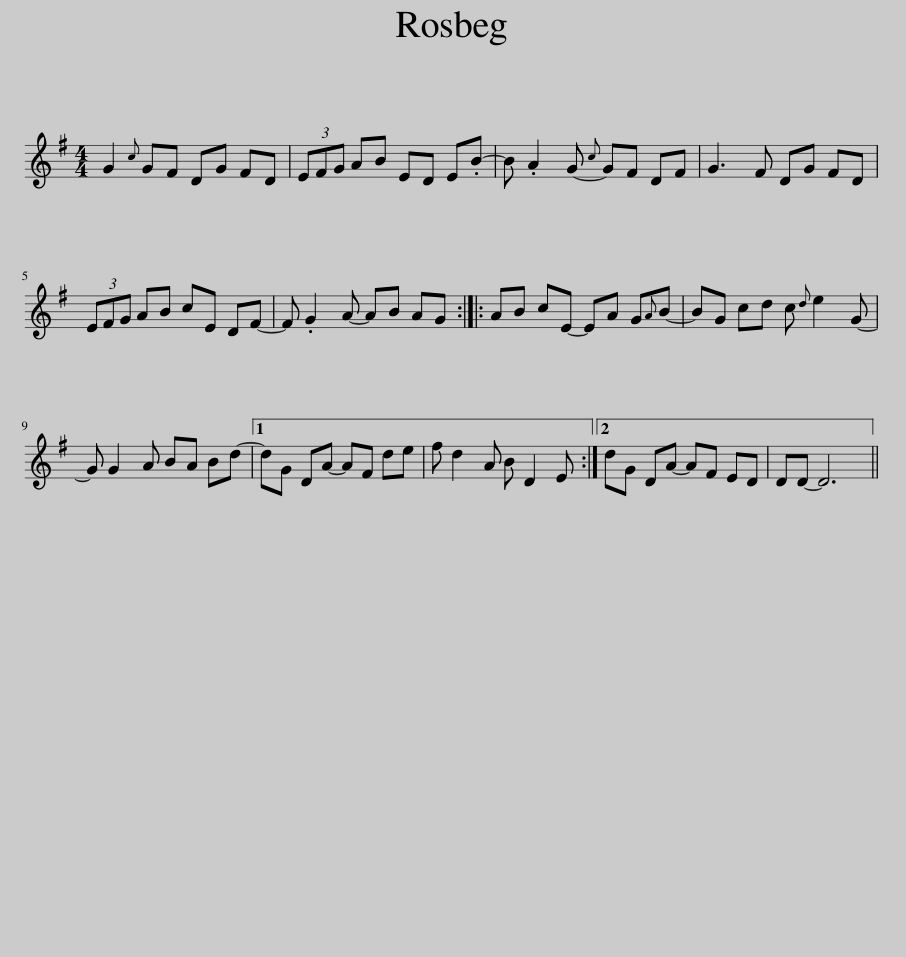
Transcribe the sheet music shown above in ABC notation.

X:1
L:1/8
M:4/4
I:linebreak $
K:G
V:1 treble
V:1
 G2{c} GF DG FD | (3EFG AB ED E.B- | B .A2 G-{c} GF DF | G3 F DG FD |$ (3EFG AB cE DF- | %5
 F .G2 A- AB AG :: AB cE- EA G{A}B- | BG cd c{d} e2 G- |$ G G2 A BA Bd- |1 dG DA- AF de | %10
 f d2 A B D2 E :|2 dG DA- AF ED | DD- D6 || %13
